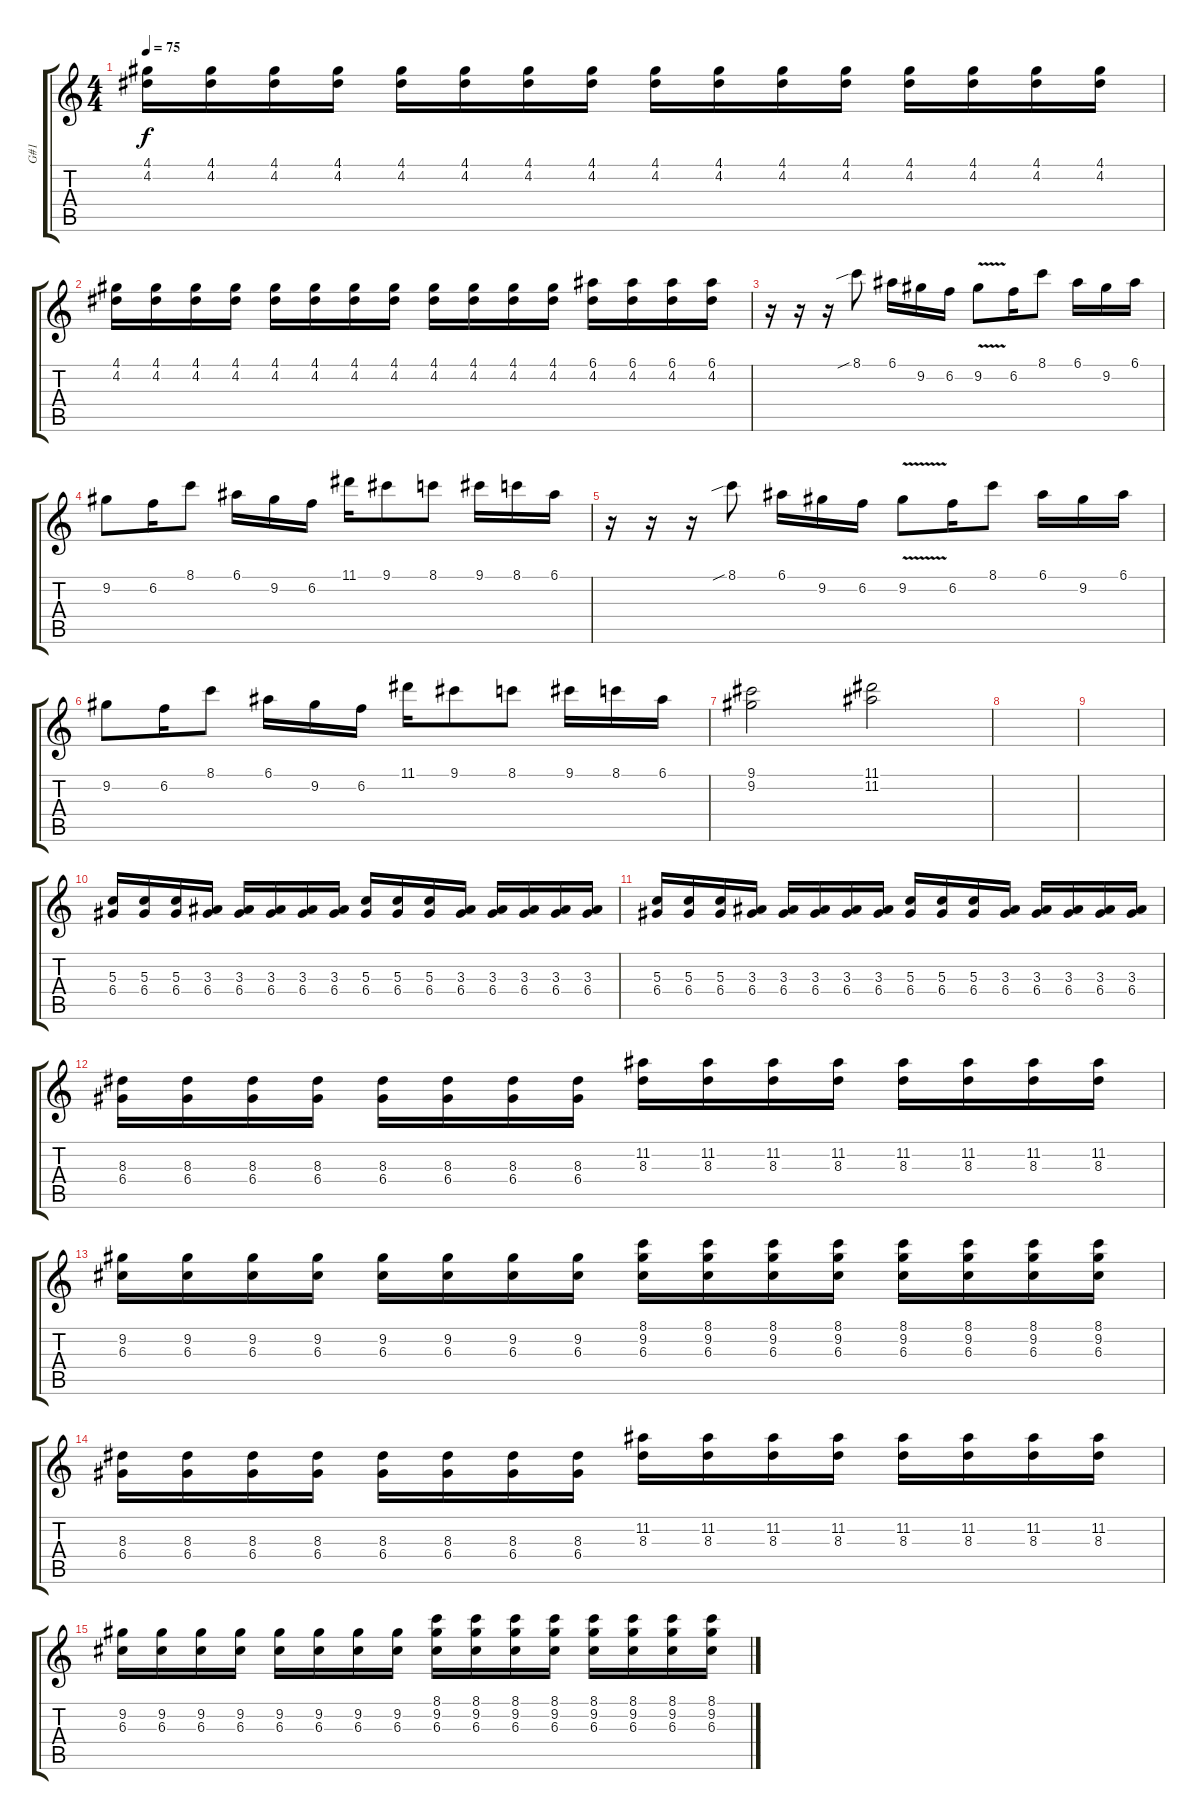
\track ("G#1" "G#1") {instrument electricguitarclean}
\staff {score tabs}
\tuning (E4 B3 G3 D3 A2 E2) {hide}
\ts (4 4)
\tempo 75
\clef g2
\ks c
(4.1 4.2).16{dy f} (4.1 4.2).16 (4.1 4.2).16 (4.1 4.2).16 (4.1 4.2).16 (4.1 4.2).16 (4.1 4.2).16 (4.1 4.2).16 (4.1 4.2).16 (4.1 4.2).16 (4.1 4.2).16 (4.1 4.2).16 (4.1 4.2).16 (4.1 4.2).16 (4.1 4.2).16 (4.1 4.2).16 |
(4.1 4.2).16 (4.1 4.2).16 (4.1 4.2).16 (4.1 4.2).16 (4.1 4.2).16 (4.1 4.2).16 (4.1 4.2).16 (4.1 4.2).16 (4.1 4.2).16 (4.1 4.2).16 (4.1 4.2).16 (4.1 4.2).16 (6.1 4.2).16 (6.1 4.2).16 (6.1 4.2).16 (6.1 4.2).16 |
r.16{volume 16 instrument distortionguitar} r.16 r.16 8.1{sib}.8 6.1.16 9.2.16 6.2.16 9.2{v}.8 6.2.16 8.1.8 6.1.16 9.2.16 6.1.16 |
9.2.8 6.2.16 8.1.8 6.1.16 9.2.16 6.2.16 11.1.16 9.1.8 8.1.8 9.1.16 8.1.16 6.1.16 |
r.16{volume 16 instrument distortionguitar} r.16 r.16 8.1{sib}.8 6.1.16 9.2.16 6.2.16 9.2{v}.8 6.2.16 8.1.8 6.1.16 9.2.16 6.1.16 |
9.2.8 6.2.16 8.1.8 6.1.16 9.2.16 6.2.16 11.1.16 9.1.8 8.1.8 9.1.16 8.1.16 6.1.16 |
(9.1 9.2).2 (11.1 11.2).2 |
|
|
(5.3 6.4).16{volume 12 instrument electricguitarmuted} (5.3 6.4).16 (5.3 6.4).16 (3.3 6.4).16 (3.3 6.4).16 (3.3 6.4).16 (3.3 6.4).16 (3.3 6.4).16 (5.3 6.4).16 (5.3 6.4).16 (5.3 6.4).16 (3.3 6.4).16 (3.3 6.4).16 (3.3 6.4).16 (3.3 6.4).16 (3.3 6.4).16 |
(5.3 6.4).16 (5.3 6.4).16 (5.3 6.4).16 (3.3 6.4).16 (3.3 6.4).16 (3.3 6.4).16 (3.3 6.4).16 (3.3 6.4).16 (5.3 6.4).16 (5.3 6.4).16 (5.3 6.4).16 (3.3 6.4).16 (3.3 6.4).16 (3.3 6.4).16 (3.3 6.4).16 (3.3 6.4).16 |
(8.3 6.4).16 (8.3 6.4).16 (8.3 6.4).16 (8.3 6.4).16 (8.3 6.4).16 (8.3 6.4).16 (8.3 6.4).16 (8.3 6.4).16 (11.2 8.3).16 (11.2 8.3).16 (11.2 8.3).16 (11.2 8.3).16 (11.2 8.3).16 (11.2 8.3).16 (11.2 8.3).16 (11.2 8.3).16 |
(9.2 6.3).16 (9.2 6.3).16 (9.2 6.3).16 (9.2 6.3).16 (9.2 6.3).16 (9.2 6.3).16 (9.2 6.3).16 (9.2 6.3).16 (8.1 9.2 6.3).16 (8.1 9.2 6.3).16 (8.1 9.2 6.3).16 (8.1 9.2 6.3).16 (8.1 9.2 6.3).16 (8.1 9.2 6.3).16 (8.1 9.2 6.3).16 (8.1 9.2 6.3).16 |
(8.3 6.4).16 (8.3 6.4).16 (8.3 6.4).16 (8.3 6.4).16 (8.3 6.4).16 (8.3 6.4).16 (8.3 6.4).16 (8.3 6.4).16 (11.2 8.3).16 (11.2 8.3).16 (11.2 8.3).16 (11.2 8.3).16 (11.2 8.3).16 (11.2 8.3).16 (11.2 8.3).16 (11.2 8.3).16 |
(9.2 6.3).16 (9.2 6.3).16 (9.2 6.3).16 (9.2 6.3).16 (9.2 6.3).16 (9.2 6.3).16 (9.2 6.3).16 (9.2 6.3).16 (8.1 9.2 6.3).16 (8.1 9.2 6.3).16 (8.1 9.2 6.3).16 (8.1 9.2 6.3).16 (8.1 9.2 6.3).16 (8.1 9.2 6.3).16 (8.1 9.2 6.3).16 (8.1 9.2 6.3).16
